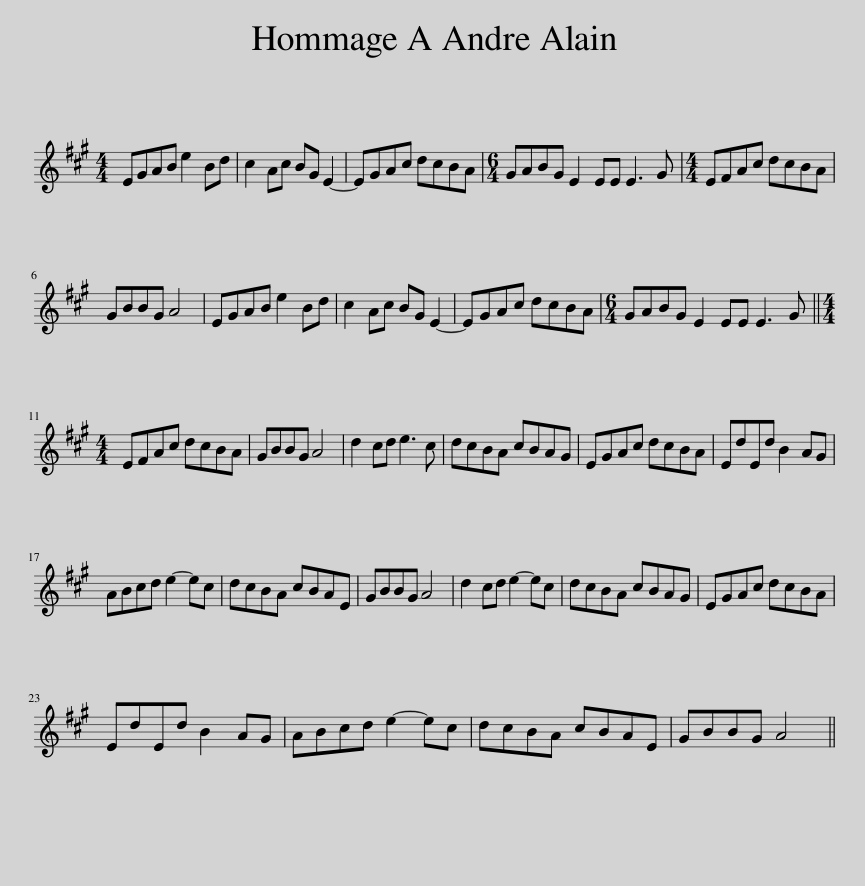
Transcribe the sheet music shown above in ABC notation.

X:1
L:1/8
M:4/4
I:linebreak $
K:A
V:1 treble
V:1
 EGAB e2 Bd | c2 Ac BG E2- | EGAc dcBA |[M:6/4] GABG E2 EE E3 G |[M:4/4] EFAc dcBA |$ %5
 GBBG A4 | EGAB e2 Bd | c2 Ac BG E2- | EGAc dcBA |[M:6/4] GABG E2 EE E3 G ||$ %10
[M:4/4] EFAc dcBA | GBBG A4 | d2 cd e3 c | dcBA cBAG | EGAc dcBA | %15
 EdEd B2 AG |$ ABcd e2- ec | dcBA cBAE | GBBG A4 | d2 cd e2- ec | %20
 dcBA cBAG | EGAc dcBA |$ EdEd B2 AG | ABcd e2- ec | dcBA cBAE | %25
 GBBG A4 || %26
